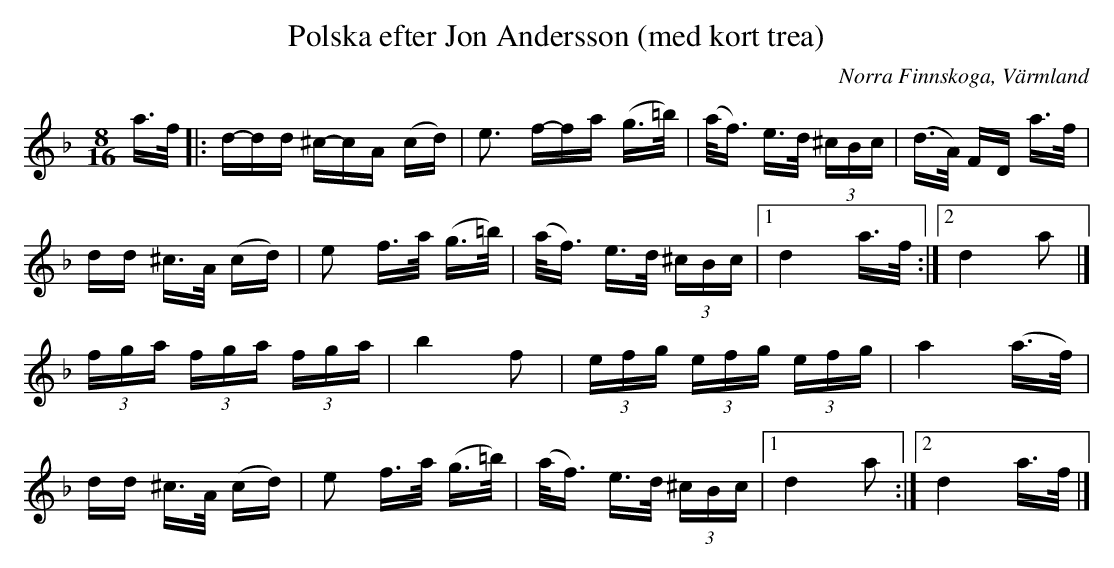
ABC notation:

X:1
T:Polska efter Jon Andersson (med kort trea)
O:Norra Finnskoga, Värmland
M:8/16
L:1/16
K:Dm
a3/2f/2|:d-dd ^c-cA (cd)|e3 f-fa (g3/2=b/2)| (a/2f3/2) e3/2d/2 (3^cBc|(d3/2A/2) FD a3/2f/2|
dd ^c3/2A/2 (cd)|e2 f3/2a/2 (g3/2=b/2)| (a/2f3/2) e3/2d/2 (3^cBc|1 d4  a3/2f/2:|2 d4  a2|]
(3fga (3fga (3fga|b4 f2|(3efg (3efg (3efg|a4 (a3/2f/2)|
dd ^c3/2A/2 (cd)|e2 f3/2a/2 (g3/2=b/2)| (a/2f3/2) e3/2d/2 (3^cBc|1 d4  a2:|2 d4  a3/2f/2|]
